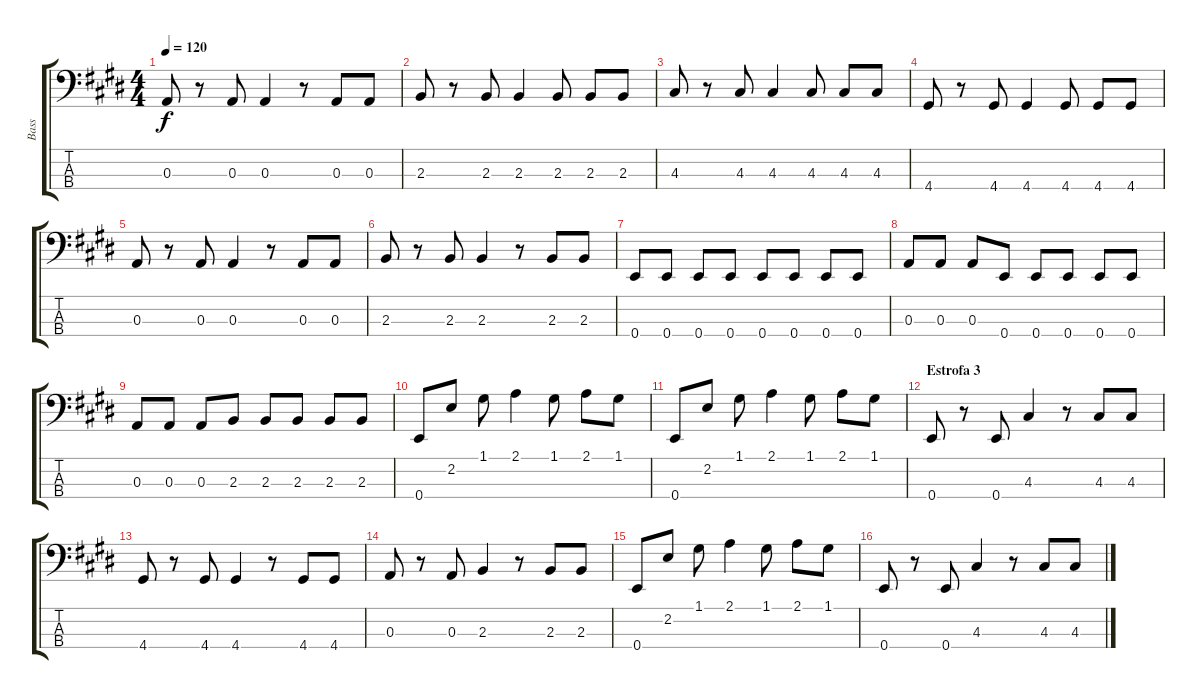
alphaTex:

\track ("Bass" "Bass") {instrument electricbassfinger}
\staff {score tabs}
\tuning (G2 D2 A1 E1) {hide}
\ts (4 4)
\tempo 120
\clef f4
\ks e
0.3.8{dy f} r.8 0.3.8 0.3.4 r.8 0.3.8 0.3.8 |
2.3.8 r.8 2.3.8 2.3.4 2.3.8 2.3.8 2.3.8 |
4.3.8 r.8 4.3.8 4.3.4 4.3.8 4.3.8 4.3.8 |
4.4.8 r.8 4.4.8 4.4.4 4.4.8 4.4.8 4.4.8 |
0.3.8 r.8 0.3.8 0.3.4 r.8 0.3.8 0.3.8 |
2.3.8 r.8 2.3.8 2.3.4 r.8 2.3.8 2.3.8 |
0.4.8 0.4.8 0.4.8 0.4.8 0.4.8 0.4.8 0.4.8 0.4.8 |
0.3.8 0.3.8 0.3.8 0.4.8 0.4.8 0.4.8 0.4.8 0.4.8 |
0.3.8 0.3.8 0.3.8 2.3.8 2.3.8 2.3.8 2.3.8 2.3.8 |
0.4.8 2.2.8 1.1.8 2.1.4 1.1.8 2.1.8 1.1.8 |
0.4.8 2.2.8 1.1.8 2.1.4 1.1.8 2.1.8 1.1.8 |
\section ("" "Estrofa 3")
0.4.8 r.8 0.4.8 4.3.4 r.8 4.3.8 4.3.8 |
4.4.8 r.8 4.4.8 4.4.4 r.8 4.4.8 4.4.8 |
0.3.8 r.8 0.3.8 2.3.4 r.8 2.3.8 2.3.8 |
0.4.8 2.2.8 1.1.8 2.1.4 1.1.8 2.1.8 1.1.8 |
0.4.8 r.8 0.4.8 4.3.4 r.8 4.3.8 4.3.8
